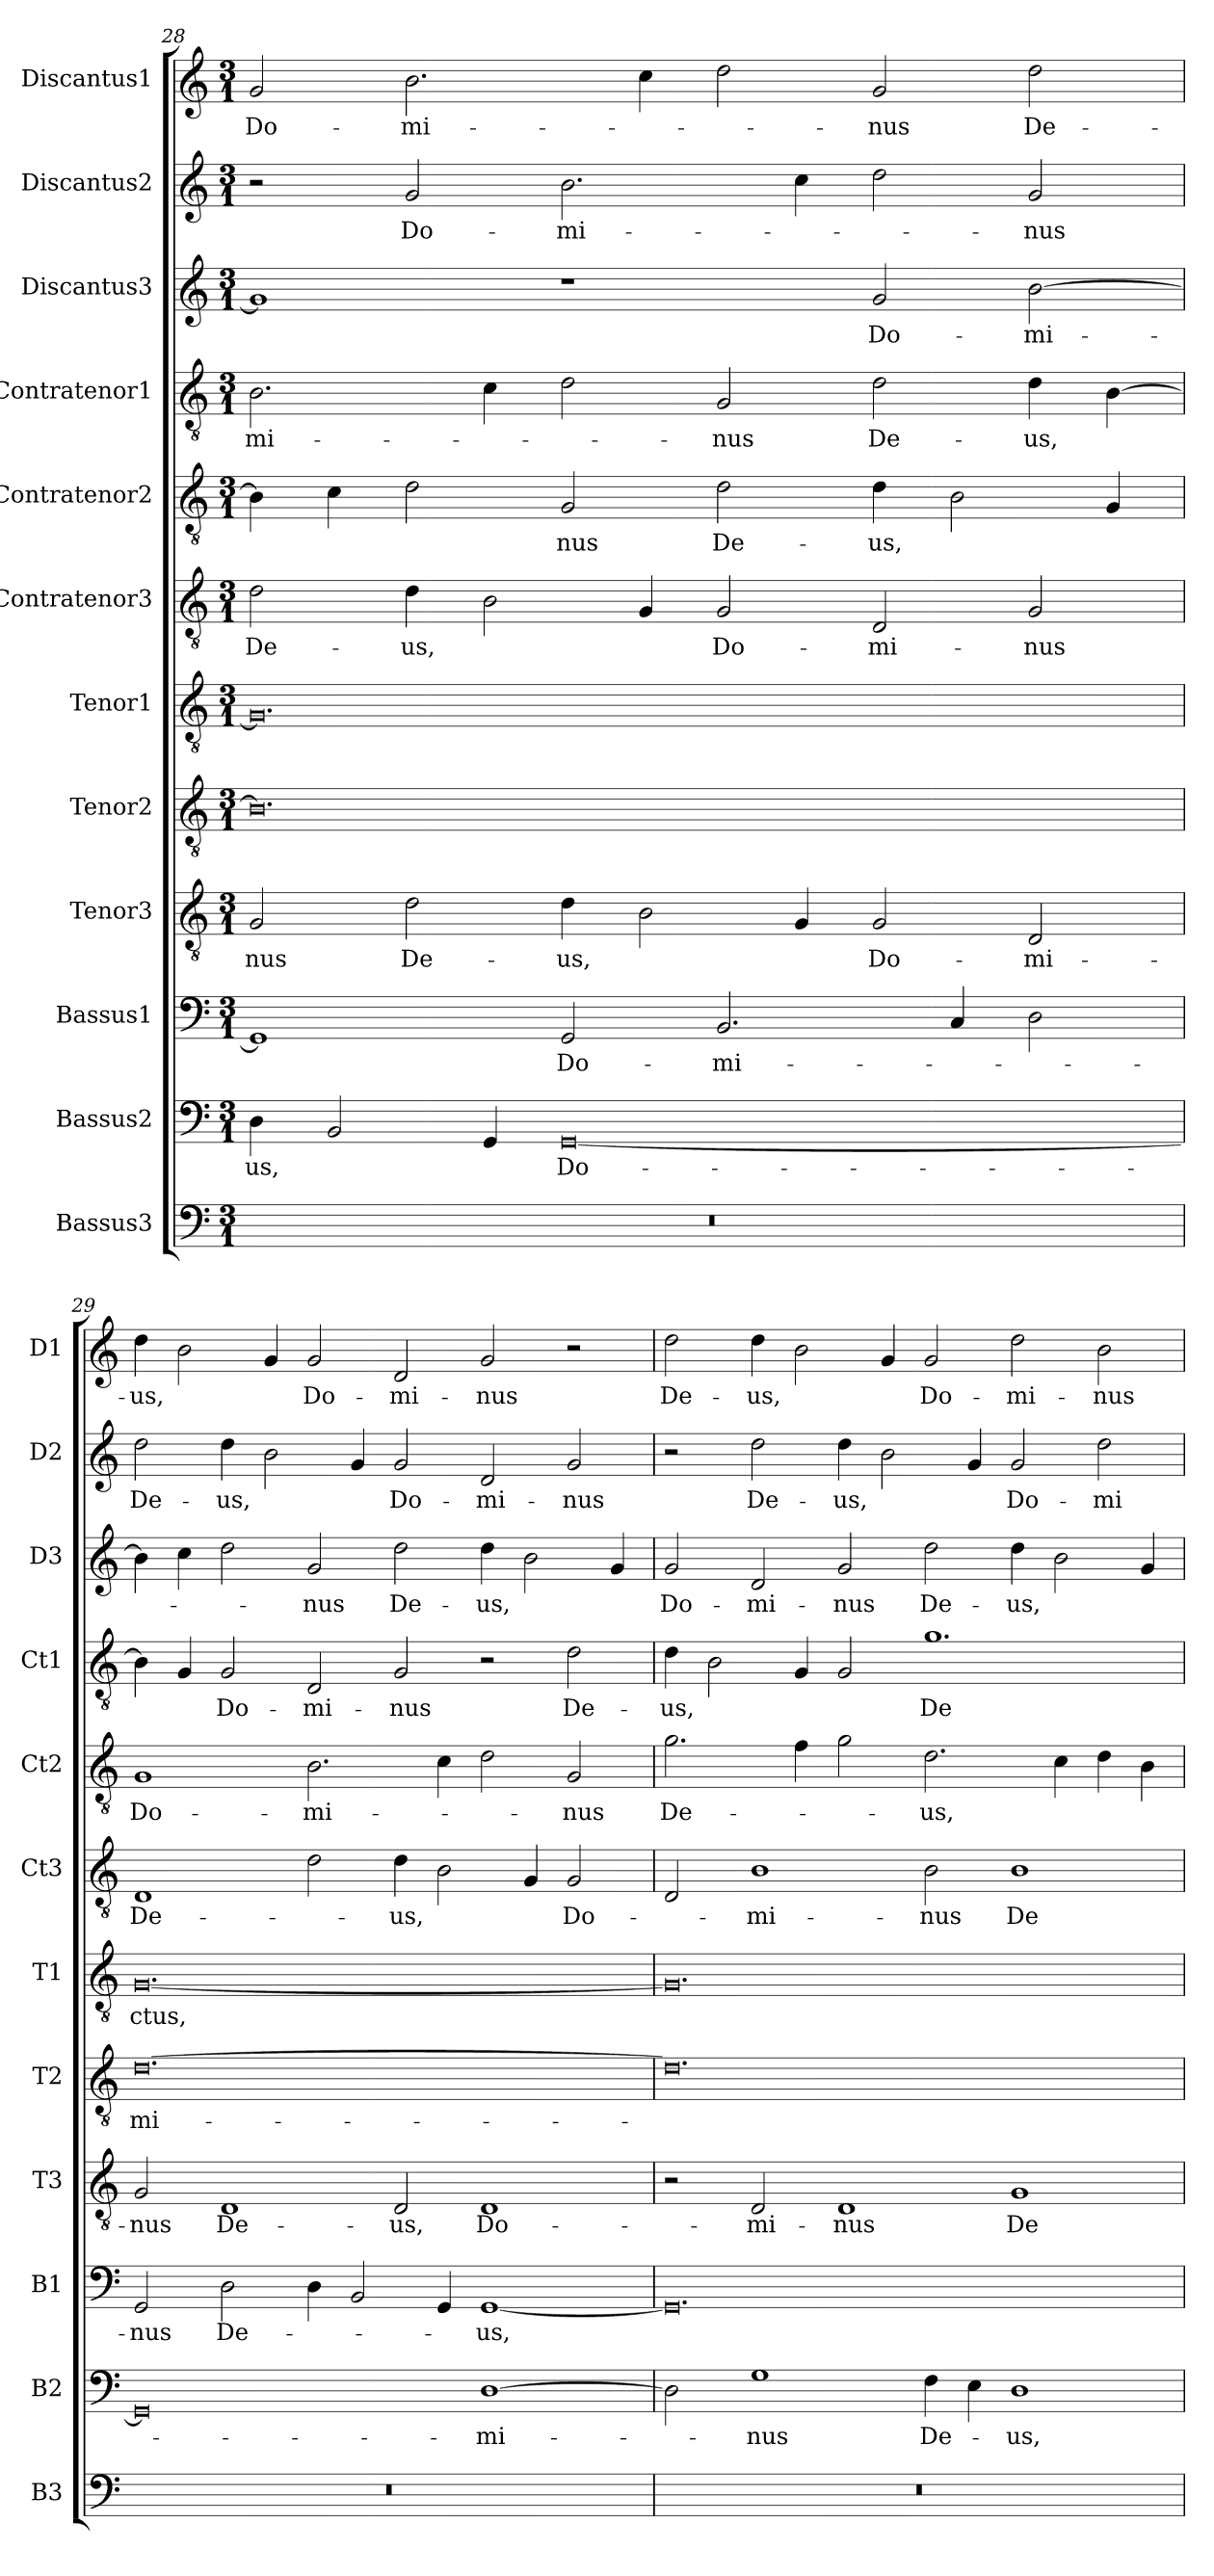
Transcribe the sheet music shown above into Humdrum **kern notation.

**kern	**kern	**text	**kern	**text	**kern	**text	**kern	**text	**kern	**text	**kern	**text	**kern	**text	**kern	**text	**kern	**text	**kern	**text	**kern	**text
*part12	*part11	*part11	*part10	*part10	*part9	*part9	*part8	*part8	*part7	*part7	*part6	*part6	*part5	*part5	*part4	*part4	*part3	*part3	*part2	*part2	*part1	*part1
*staff12	*staff11	*staff11	*staff10	*staff10	*staff9	*staff9	*staff8	*staff8	*staff7	*staff7	*staff6	*staff6	*staff5	*staff5	*staff4	*staff4	*staff3	*staff3	*staff2	*staff2	*staff1	*staff1
*I"Bassus3	*I"Bassus2	*	*I"Bassus1	*	*I"Tenor3	*	*I"Tenor2	*	*I"Tenor1	*	*I"Contratenor3	*	*I"Contratenor2	*	*I"Contratenor1	*	*I"Discantus3	*	*I"Discantus2	*	*I"Discantus1	*
*I'B3	*I'B2	*	*I'B1	*	*I'T3	*	*I'T2	*	*I'T1	*	*I'Ct3	*	*I'Ct2	*	*I'Ct1	*	*I'D3	*	*I'D2	*	*I'D1	*
*clefF4	*clefF4	*	*clefF4	*	*clefGv2	*	*clefGv2	*	*clefGv2	*	*clefGv2	*	*clefGv2	*	*clefGv2	*	*clefG2	*	*clefG2	*	*clefG2	*
*k[]	*k[]	*	*k[]	*	*k[]	*	*k[]	*	*k[]	*	*k[]	*	*k[]	*	*k[]	*	*k[]	*	*k[]	*	*k[]	*
*M3/1	*M3/1	*	*M3/1	*	*M3/1	*	*M3/1	*	*M3/1	*	*M3/1	*	*M3/1	*	*M3/1	*	*M3/1	*	*M3/1	*	*M3/1	*
=28	=28	=28	=28	=28	=28	=28	=28	=28	=28	=28	=28	=28	=28	=28	=28	=28	=28	=28	=28	=28	=28	=28
0.r	4D\	-us,	1GG/]	.	2G/	-nus	0.B\]	.	0.G/]	.	2d\	De-	4B\]	.	2.B\	-mi-	1g/]	.	2r	.	2g/	Do-
.	2BB/	.	.	.	.	.	.	.	.	.	.	.	4c\	.	.	.	.	.	.	.	.	.
.	.	.	.	.	2d\	De-	.	.	.	.	4d\	-us,	2d\	.	.	.	.	.	2g/	Do-	2.b\	-mi-
.	4GG/	.	.	.	.	.	.	.	.	.	2B\	.	.	.	4c\	.	.	.	.	.	.	.
.	[0GG/	Do-	2GG/	Do-	4d\	-us,	.	.	.	.	.	.	2G/	-nus	2d\	.	1r	.	2.b\	-mi-	.	.
.	.	.	.	.	2B\	.	.	.	.	.	4G/	.	.	.	.	.	.	.	.	.	4cc\	.
.	.	.	2.BB/	-mi-	.	.	.	.	.	.	2G/	Do-	2d\	De-	2G/	-nus	.	.	.	.	2dd\	.
.	.	.	.	.	4G/	.	.	.	.	.	.	.	.	.	.	.	.	.	4cc\	.	.	.
.	.	.	.	.	2G/	Do-	.	.	.	.	2D/	-mi-	4d\	-us,	2d\	De-	2g/	Do-	2dd\	.	2g/	-nus
.	.	.	4C/	.	.	.	.	.	.	.	.	.	2B\	.	.	.	.	.	.	.	.	.
.	.	.	2D\	.	2D/	-mi-	.	.	.	.	2G/	-nus	.	.	4d\	-us,	[2b\	-mi-	2g/	-nus	2dd\	De-
.	.	.	.	.	.	.	.	.	.	.	.	.	4G/	.	[4B\	.	.	.	.	.	.	.
=29	=29	=29	=29	=29	=29	=29	=29	=29	=29	=29	=29	=29	=29	=29	=29	=29	=29	=29	=29	=29	=29	=29
0.r	0GG/]	.	2GG/	-nus	2G/	-nus	[0.d\	-mi-	[0.G/	-ctus,	1D/	De-	1G/	Do-	4B\]	.	4b\]	.	2dd\	De-	4dd\	-us,
.	.	.	.	.	.	.	.	.	.	.	.	.	.	.	4G/	.	4cc\	.	.	.	2b\	.
.	.	.	2D\	De-	1D/	De-	.	.	.	.	.	.	.	.	2G/	Do-	2dd\	.	4dd\	-us,	.	.
.	.	.	.	.	.	.	.	.	.	.	.	.	.	.	.	.	.	.	2b\	.	4g/	.
.	.	.	4D\	.	.	.	.	.	.	.	2d\	.	2.B\	-mi-	2D/	-mi-	2g/	-nus	.	.	2g/	Do-
.	.	.	2BB/	.	.	.	.	.	.	.	.	.	.	.	.	.	.	.	4g/	.	.	.
.	.	.	.	.	2D/	-us,	.	.	.	.	4d\	-us,	.	.	2G/	-nus	2dd\	De-	2g/	Do-	2d/	-mi-
.	.	.	4GG/	.	.	.	.	.	.	.	2B\	.	4c\	.	.	.	.	.	.	.	.	.
.	[1D\	-mi-	[1GG/	-us,	1D/	Do-	.	.	.	.	.	.	2d\	.	2r	.	4dd\	-us,	2d/	-mi-	2g/	-nus
.	.	.	.	.	.	.	.	.	.	.	4G/	.	.	.	.	.	2b\	.	.	.	.	.
.	.	.	.	.	.	.	.	.	.	.	2G/	Do-	2G/	-nus	2d\	De-	.	.	2g/	-nus	2r	.
.	.	.	.	.	.	.	.	.	.	.	.	.	.	.	.	.	4g/	.	.	.	.	.
=30	=30	=30	=30	=30	=30	=30	=30	=30	=30	=30	=30	=30	=30	=30	=30	=30	=30	=30	=30	=30	=30	=30
0.r	2D\]	.	0.GG/]	.	2r	.	0.d\]	.	0.G/]	.	2D/	.	2.g\	De-	4d\	-us,	2g/	Do-	2r	.	2dd\	De-
.	.	.	.	.	.	.	.	.	.	.	.	.	.	.	2B\	.	.	.	.	.	.	.
.	1G\	-nus	.	.	2D/	-mi-	.	.	.	.	1B\	-mi-	.	.	.	.	2d/	-mi-	2dd\	De-	4dd\	-us,
.	.	.	.	.	.	.	.	.	.	.	.	.	4f\	.	4G/	.	.	.	.	.	2b\	.
.	.	.	.	.	1D/	-nus	.	.	.	.	.	.	2g\	.	2G/	.	2g/	-nus	4dd\	-us,	.	.
.	.	.	.	.	.	.	.	.	.	.	.	.	.	.	.	.	.	.	2b\	.	4g/	.
.	4F\	De-	.	.	.	.	.	.	.	.	2B\	-nus	2.d\	-us,	1.g\	De-	2dd\	De-	.	.	2g/	Do-
.	4E\	.	.	.	.	.	.	.	.	.	.	.	.	.	.	.	.	.	4g/	.	.	.
.	1D\	-us,	.	.	1G/	De-	.	.	.	.	1B\	De-	.	.	.	.	4dd\	-us,	2g/	Do-	2dd\	-mi-
.	.	.	.	.	.	.	.	.	.	.	.	.	4c\	.	.	.	2b\	.	.	.	.	.
.	.	.	.	.	.	.	.	.	.	.	.	.	4d\	.	.	.	.	.	2dd\	-mi-	2b\	-nus
.	.	.	.	.	.	.	.	.	.	.	.	.	4B\	.	.	.	4g/	.	.	.	.	.
=	=	=	=	=	=	=	=	=	=	=	=	=	=	=	=	=	=	=	=	=	=	=
*-	*-	*-	*-	*-	*-	*-	*-	*-	*-	*-	*-	*-	*-	*-	*-	*-	*-	*-	*-	*-	*-	*-
